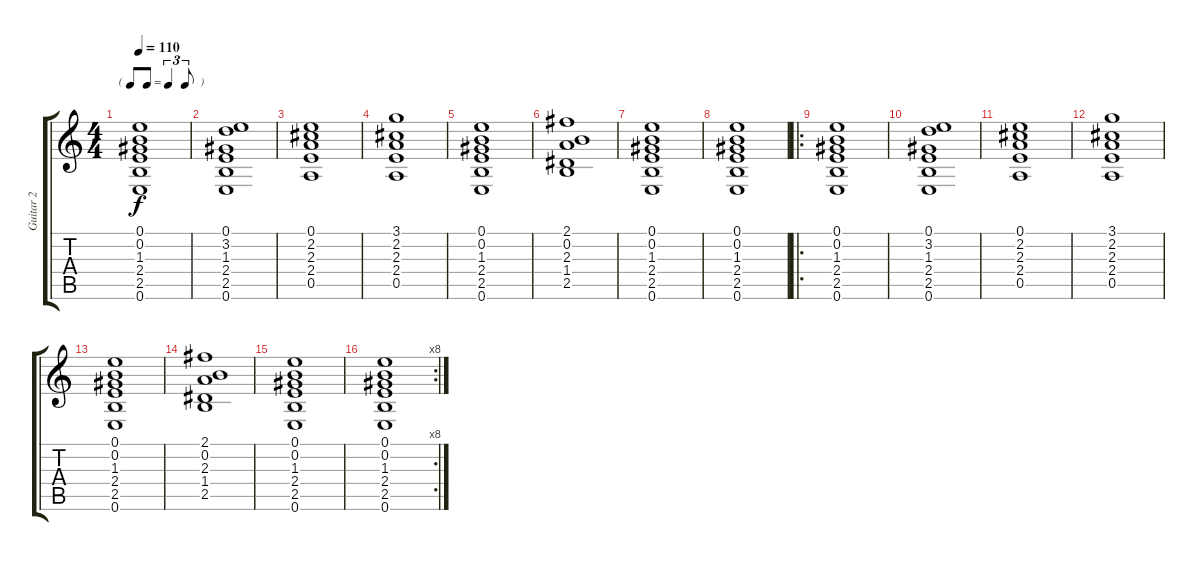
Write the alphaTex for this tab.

\track ("Guitar 2" "Guitar 2") {instrument acousticguitarnylon}
\staff {score tabs}
\tuning (E4 B3 G3 D3 A2 E2) {hide}
\ts (4 4)
\tf triplet8th
\tempo 110
\clef g2
\ks c
(0.1 0.2 1.3 2.4 2.5 0.6).1{dy f instrument acousticguitarnylon} |
(0.1 3.2 1.3 2.4 2.5 0.6).1 |
(0.1 2.2 2.3 2.4 0.5).1 |
(3.1 2.2 2.3 2.4 0.5).1 |
(0.1 0.2 1.3 2.4 2.5 0.6).1 |
(2.1 0.2 2.3 1.4 2.5).1 |
(0.1 0.2 1.3 2.4 2.5 0.6).1 |
(0.1 0.2 1.3 2.4 2.5 0.6).1 |
\ro
(0.1 0.2 1.3 2.4 2.5 0.6).1 |
(0.1 3.2 1.3 2.4 2.5 0.6).1 |
(0.1 2.2 2.3 2.4 0.5).1 |
(3.1 2.2 2.3 2.4 0.5).1 |
(0.1 0.2 1.3 2.4 2.5 0.6).1 |
(2.1 0.2 2.3 1.4 2.5).1 |
(0.1 0.2 1.3 2.4 2.5 0.6).1 |
\rc 8
(0.1 0.2 1.3 2.4 2.5 0.6).1
